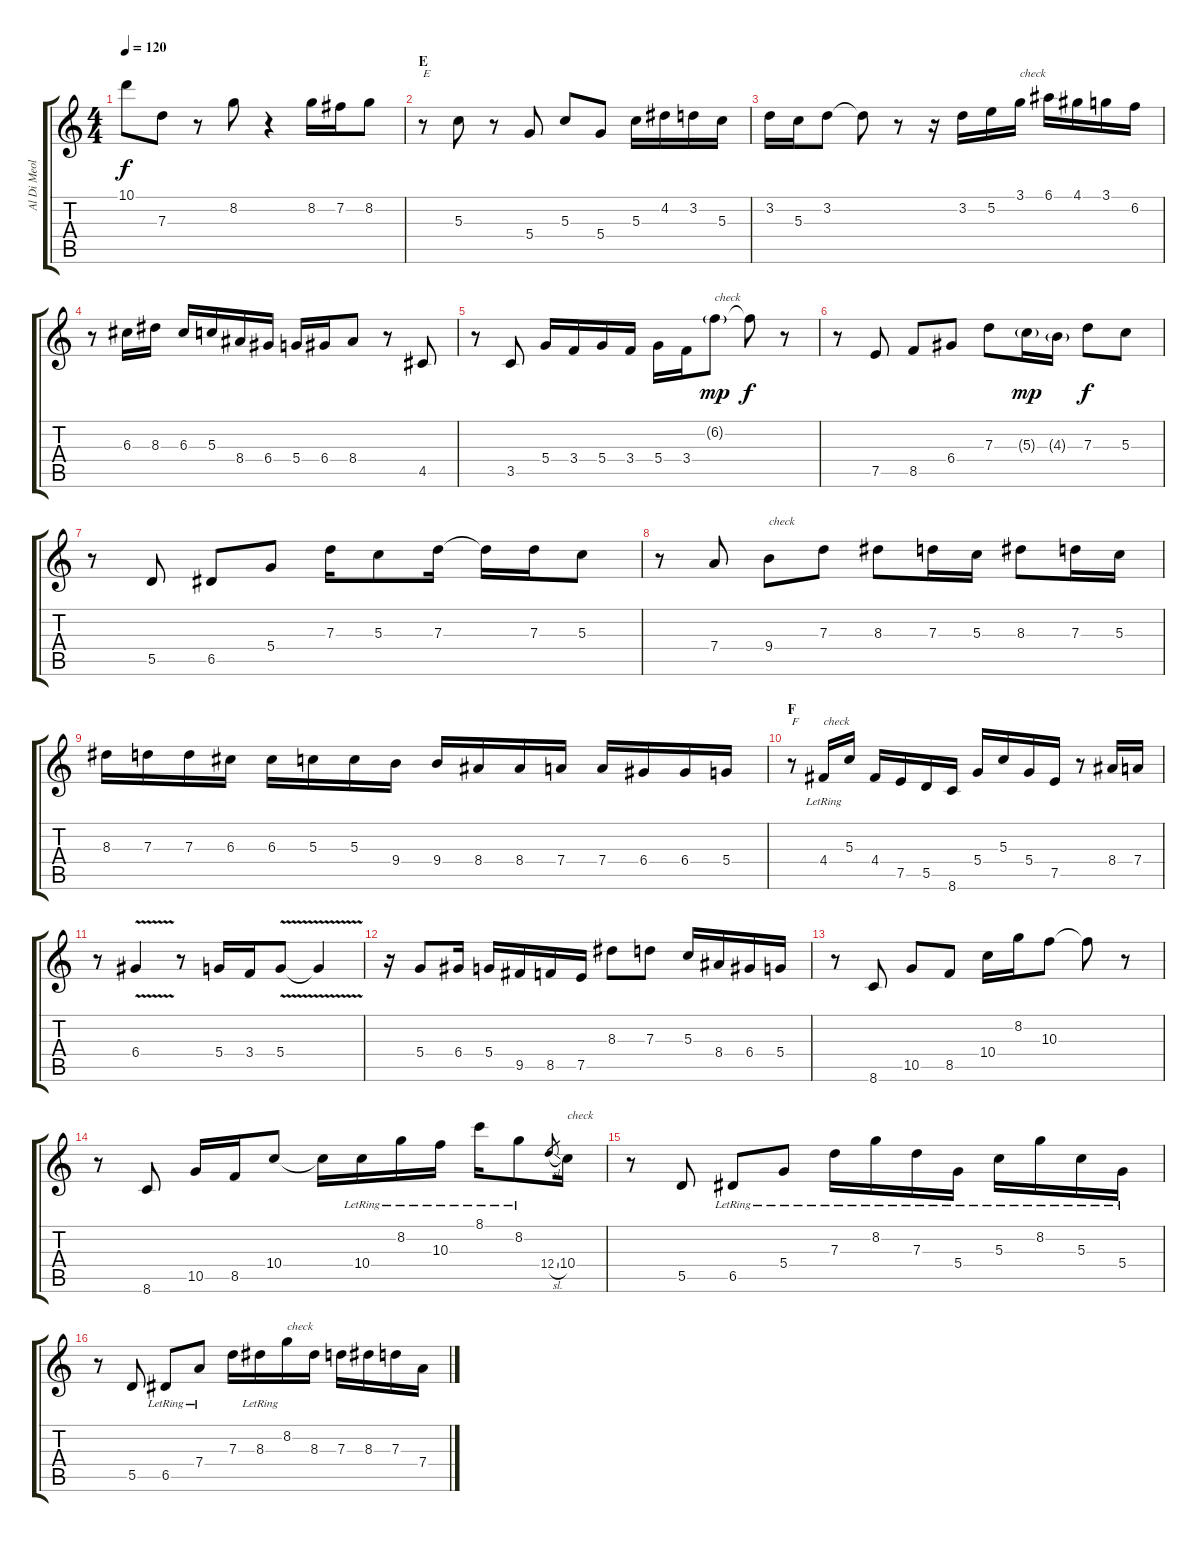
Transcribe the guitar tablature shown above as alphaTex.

\track ("Al Di Meola" "Al Di Meol") {instrument acousticguitarnylon}
\staff {score tabs}
\tuning (E4 B3 G3 D3 A2 E2) {hide}
\ts (4 4)
\tempo 120
\clef g2
\ks c
10.1.8{dy f} 7.3.8 r.8 8.2.8 r.4 8.2.16 7.2.16 8.2.8 |
\section ("" "E")
r.8{txt "E"} 5.3.8 r.8 5.4.8 5.3.8 5.4.8 5.3.16 4.2.16 3.2.16 5.3.16 |
3.2.16 5.3.16 3.2.8 3.2{t}.8 r.8 r.16 3.2.16 5.2.16 3.1.16{txt "check"} 6.1.16 4.1.16 3.1.16 6.2.16 |
r.8 6.3.16 8.3.16 6.3.16 5.3.16 8.4.16 6.4.16 5.4.16 6.4.16 8.4.8 r.8 4.5.8 |
r.8 3.5.8 5.4.16 3.4.16 5.4.16 3.4.16 5.4.16 3.4.16 6.2{g}.8{txt "check" dy mp} 6.2{t}.8{dy f} r.8 |
r.8 7.5.8 8.5.8 6.4.8 7.3.8 5.3{g}.16{dy mp} 4.3{g}.16 7.3.8{dy f} 5.3.8 |
r.8 5.5.8 6.5.8 5.4.8 7.3.16 5.3.8 7.3.16 7.3{t}.16 7.3.16 5.3.8 |
r.8 7.4.8 9.4.8{txt "check"} 7.3.8 8.3.8 7.3.16 5.3.16 8.3.8 7.3.16 5.3.16 |
8.3.16 7.3.16 7.3.16 6.3.16 6.3.16 5.3.16 5.3.16 9.4.16 9.4.16 8.4.16 8.4.16 7.4.16 7.4.16 6.4.16 6.4.16 5.4.16 |
\section ("" "F")
r.8{txt "F"} 4.4{lr}.16{txt "check"} 5.3.16 4.4.16 7.5.16 5.5.16 8.6.16 5.4.16 5.3.16 5.4.16 7.5.16 r.8 8.4.16 7.4.16 |
r.8 6.4{v}.4 r.8 5.4.16 3.4.16 5.4{v}.8 5.4{t}.4 |
r.16 5.4.8 6.4.16 5.4.16 9.5.16 8.5.16 7.5.16 8.3.8 7.3.8 5.3.16 8.4.16 6.4.16 5.4.16 |
r.8 8.6.8 10.5.8 8.5.8 10.4.16 8.2.16 10.3.8 10.3{t}.8 r.8 |
r.8 8.6.8 10.5.16 8.5.16 10.4.8 10.4{t}.16 10.4{lr}.16 8.2{lr}.16 10.3{lr}.16 8.1{lr}.16 8.2{lr}.8 12.4{sl}.8{gr} 10.4.16{txt "check"} |
r.8 5.5.8 6.5{lr}.8 5.4{lr}.8 7.3{lr}.16 8.2{lr}.16 7.3{lr}.16 5.4{lr}.16 5.3{lr}.16 8.2{lr}.16 5.3{lr}.16 5.4{lr}.16 |
r.8 5.5.8 6.5{lr}.8 7.4{lr}.8 7.3.16 8.3{lr}.16 8.2.16{txt "check"} 8.3.16 7.3.16 8.3.16 7.3.16 7.4.16
